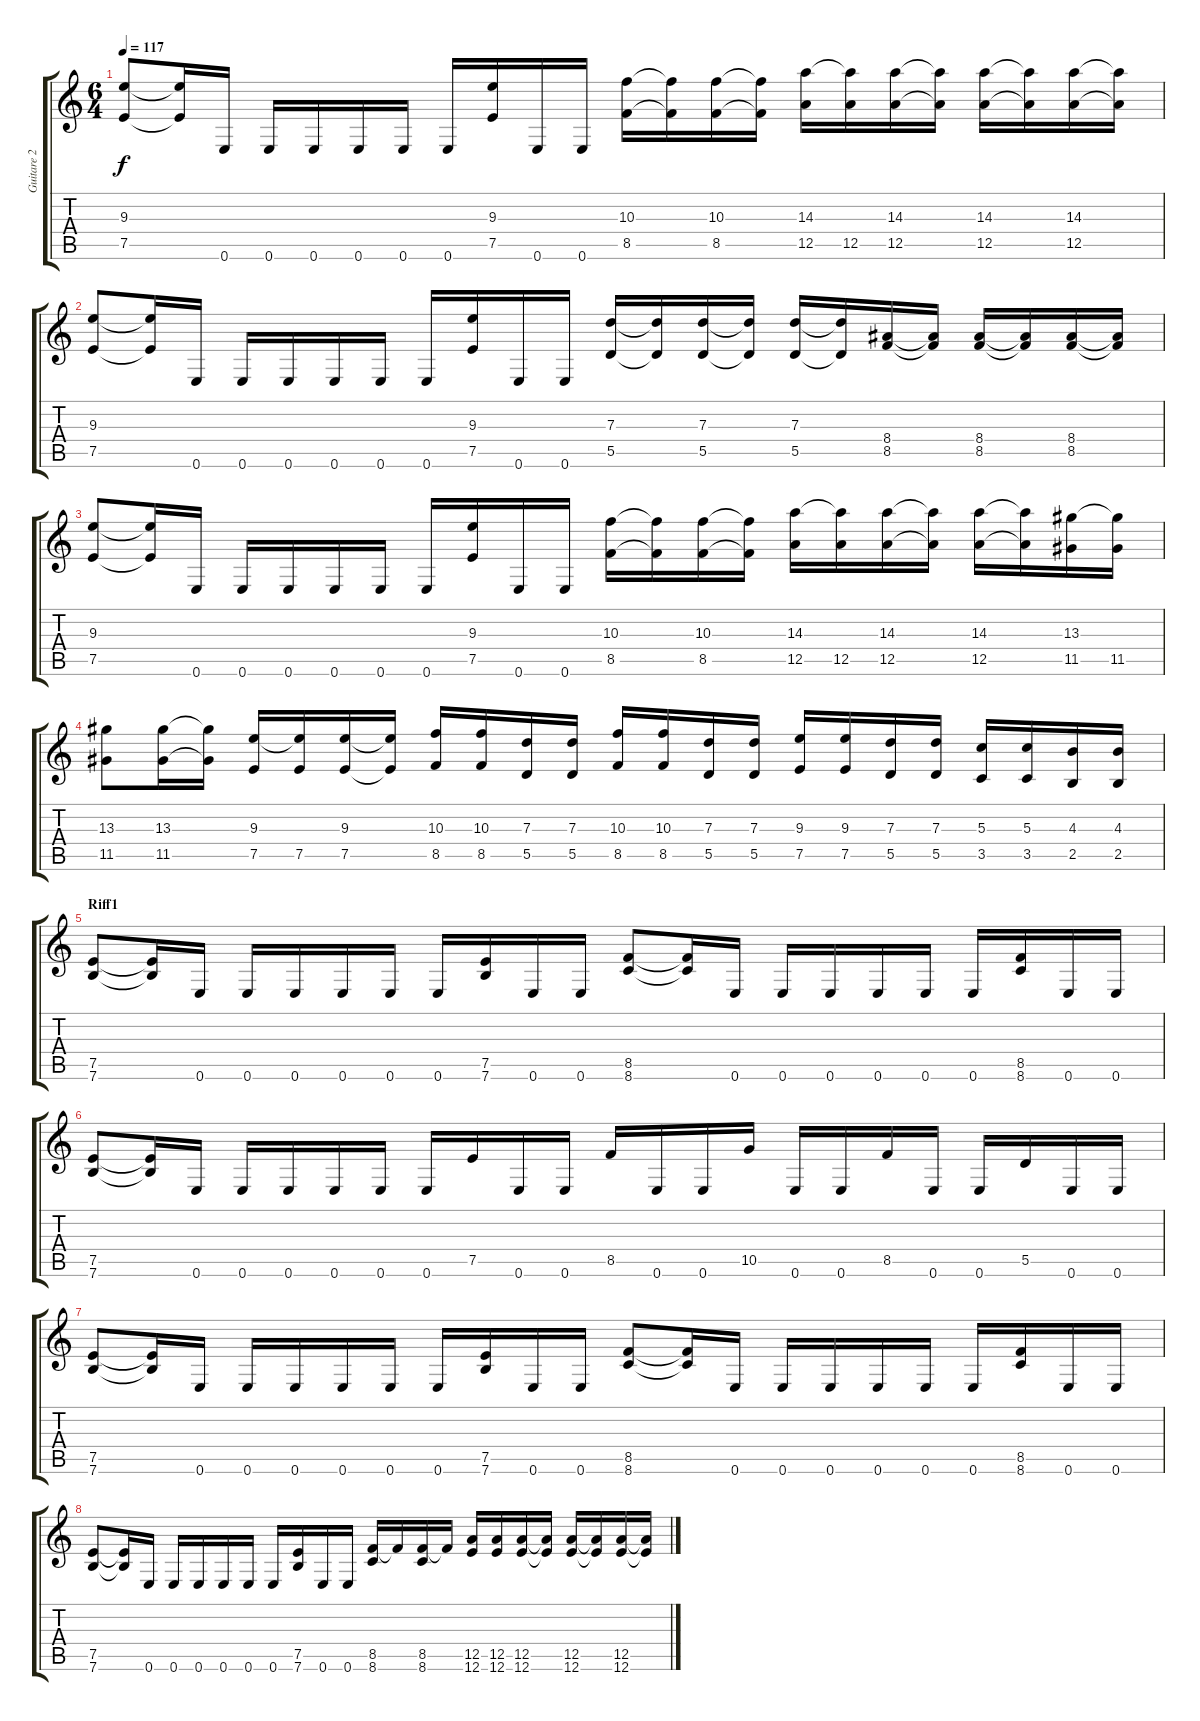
\track ("Guitare 2" "Guitare 2") {instrument distortionguitar}
\staff {score tabs}
\tuning (E4 B3 G3 D3 A2 E2) {hide}
\ts (6 4)
\tempo 117
\clef g2
\ks c
(9.3 7.5).8{dy f} (9.3{t} 7.5{t}).16 0.6.16 0.6.16 0.6.16 0.6.16 0.6.16 0.6.16 (9.3 7.5).16 0.6.16 0.6.16 (10.3 8.5).16 (10.3{t} 8.5{t}).16 (10.3 8.5).16 (10.3{t} 8.5{t}).16 (14.3 12.5).16 (14.3{t} 12.5).16 (14.3 12.5).16 (14.3{t} 12.5{t}).16 (14.3 12.5).16 (14.3{t} 12.5{t}).16 (14.3 12.5).16 (14.3{t} 12.5{t}).16 |
(9.3 7.5).8 (9.3{t} 7.5{t}).16 0.6.16 0.6.16 0.6.16 0.6.16 0.6.16 0.6.16 (9.3 7.5).16 0.6.16 0.6.16 (7.3 5.5).16 (7.3{t} 5.5{t}).16 (7.3 5.5).16 (7.3{t} 5.5{t}).16 (7.3 5.5).16 (7.3{t} 5.5{t}).16 (8.4 8.5).16 (8.4{t} 8.5{t}).16 (8.4 8.5).16 (8.4{t} 8.5{t}).16 (8.4 8.5).16 (8.4{t} 8.5{t}).16 |
(9.3 7.5).8 (9.3{t} 7.5{t}).16 0.6.16 0.6.16 0.6.16 0.6.16 0.6.16 0.6.16 (9.3 7.5).16 0.6.16 0.6.16 (10.3 8.5).16 (10.3{t} 8.5{t}).16 (10.3 8.5).16 (10.3{t} 8.5{t}).16 (14.3 12.5).16 (14.3{t} 12.5).16 (14.3 12.5).16 (14.3{t} 12.5{t}).16 (14.3 12.5).16 (14.3{t} 12.5{t}).16 (13.3 11.5).16 (13.3{t} 11.5).16 |
(13.3 11.5).8 (13.3 11.5).16 (13.3{t} 11.5{t}).16 (9.3 7.5).16 (9.3{t} 7.5).16 (9.3 7.5).16 (9.3{t} 7.5{t}).16 (10.3 8.5).16 (10.3 8.5).16 (7.3 5.5).16 (7.3 5.5).16 (10.3 8.5).16 (10.3 8.5).16 (7.3 5.5).16 (7.3 5.5).16 (9.3 7.5).16 (9.3 7.5).16 (7.3 5.5).16 (7.3 5.5).16 (5.3 3.5).16 (5.3 3.5).16 (4.3 2.5).16 (4.3 2.5).16 |
\section ("" "Riff1")
(7.5 7.6).8 (7.5{t} 7.6{t}).16 0.6.16 0.6.16 0.6.16 0.6.16 0.6.16 0.6.16 (7.5 7.6).16 0.6.16 0.6.16 (8.5 8.6).8 (8.5{t} 8.6{t}).16 0.6.16 0.6.16 0.6.16 0.6.16 0.6.16 0.6.16 (8.5 8.6).16 0.6.16 0.6.16 |
(7.5 7.6).8 (7.5{t} 7.6{t}).16 0.6.16 0.6.16 0.6.16 0.6.16 0.6.16 0.6.16 7.5.16 0.6.16 0.6.16 8.5.16 0.6.16 0.6.16 10.5.16 0.6.16 0.6.16 8.5.16 0.6.16 0.6.16 5.5.16 0.6.16 0.6.16 |
(7.5 7.6).8 (7.5{t} 7.6{t}).16 0.6.16 0.6.16 0.6.16 0.6.16 0.6.16 0.6.16 (7.5 7.6).16 0.6.16 0.6.16 (8.5 8.6).8 (8.5{t} 8.6{t}).16 0.6.16 0.6.16 0.6.16 0.6.16 0.6.16 0.6.16 (8.5 8.6).16 0.6.16 0.6.16 |
(7.5 7.6).8 (7.5{t} 7.6{t}).16 0.6.16 0.6.16 0.6.16 0.6.16 0.6.16 0.6.16 (7.5 7.6).16 0.6.16 0.6.16 (8.5 8.6).16 8.5{t}.16 (8.5 8.6).16 8.5{t}.16 (12.5 12.6).16 (12.5 12.6).16 (12.5 12.6).16 (12.5{t} 12.6{t}).16 (12.5 12.6).16 (12.5{t} 12.6{t}).16 (12.5 12.6).16 (12.5{t} 12.6{t}).16
